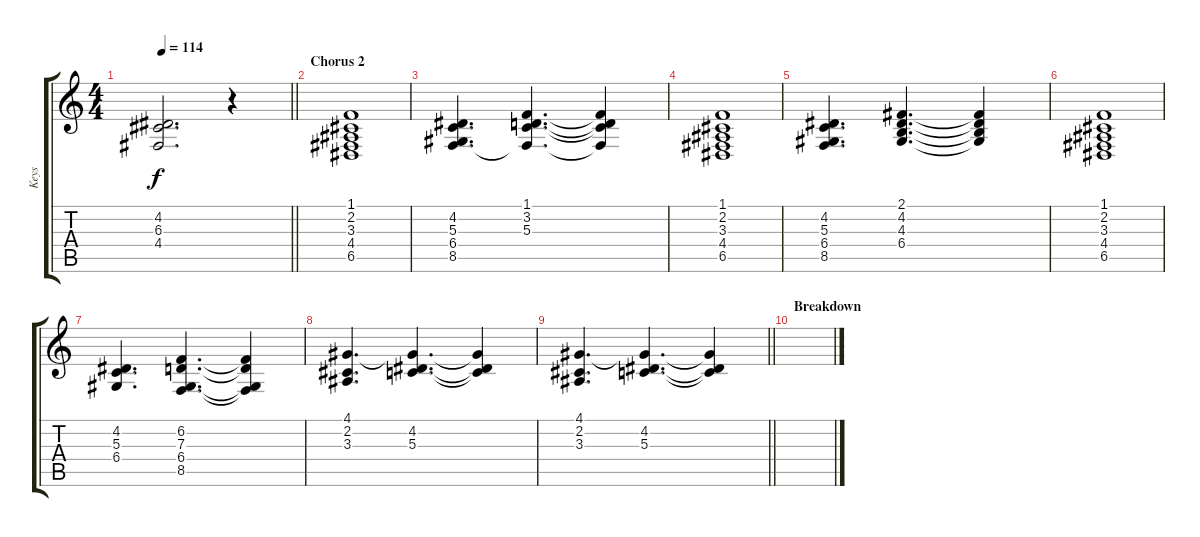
\track ("Keys" "Keys") {instrument electricpiano1 bank 255}
\staff {score tabs}
\tuning (E4 B3 G3 D3 A2 E2) {hide}
\ts (4 4)
\tempo 114
\clef g2
\barLineRight lightlight
\ks c
(4.2{t} 6.3{t} 4.4{t}).2{d dy f} r.4 |
\section ("" "Chorus 2")
(1.1 2.2 3.3 4.4 6.5).1 |
(4.2 5.3 6.4 8.5).4{d} (1.1 3.2 5.3 8.5{t}).4{d} (1.1{t} 3.2{t} 5.3{t} 8.5{t}).4 |
(1.1 2.2 3.3 4.4 6.5).1 |
(4.2 5.3 6.4 8.5).4{d} (2.1 4.2 4.3 6.4).4{d} (2.1{t} 4.2{t} 4.3{t} 6.4{t}).4 |
(1.1 2.2 3.3 4.4 6.5).1 |
(4.2 5.3 6.4).4{d} (6.2 7.3 6.4 8.5).4{d} (6.2{t} 7.3{t} 6.4{t} 8.5{t}).4 |
(4.1 2.2 3.3).4{d} (4.1{t} 4.2 5.3).4{d} (4.1{t} 4.2{t} 5.3{t}).4 |
\barLineRight lightlight
(4.1 2.2 3.3).4{d} (4.1{t} 4.2 5.3).4{d} (4.1{t} 4.2{t} 5.3{t}).4 |
\section ("" "Breakdown")
